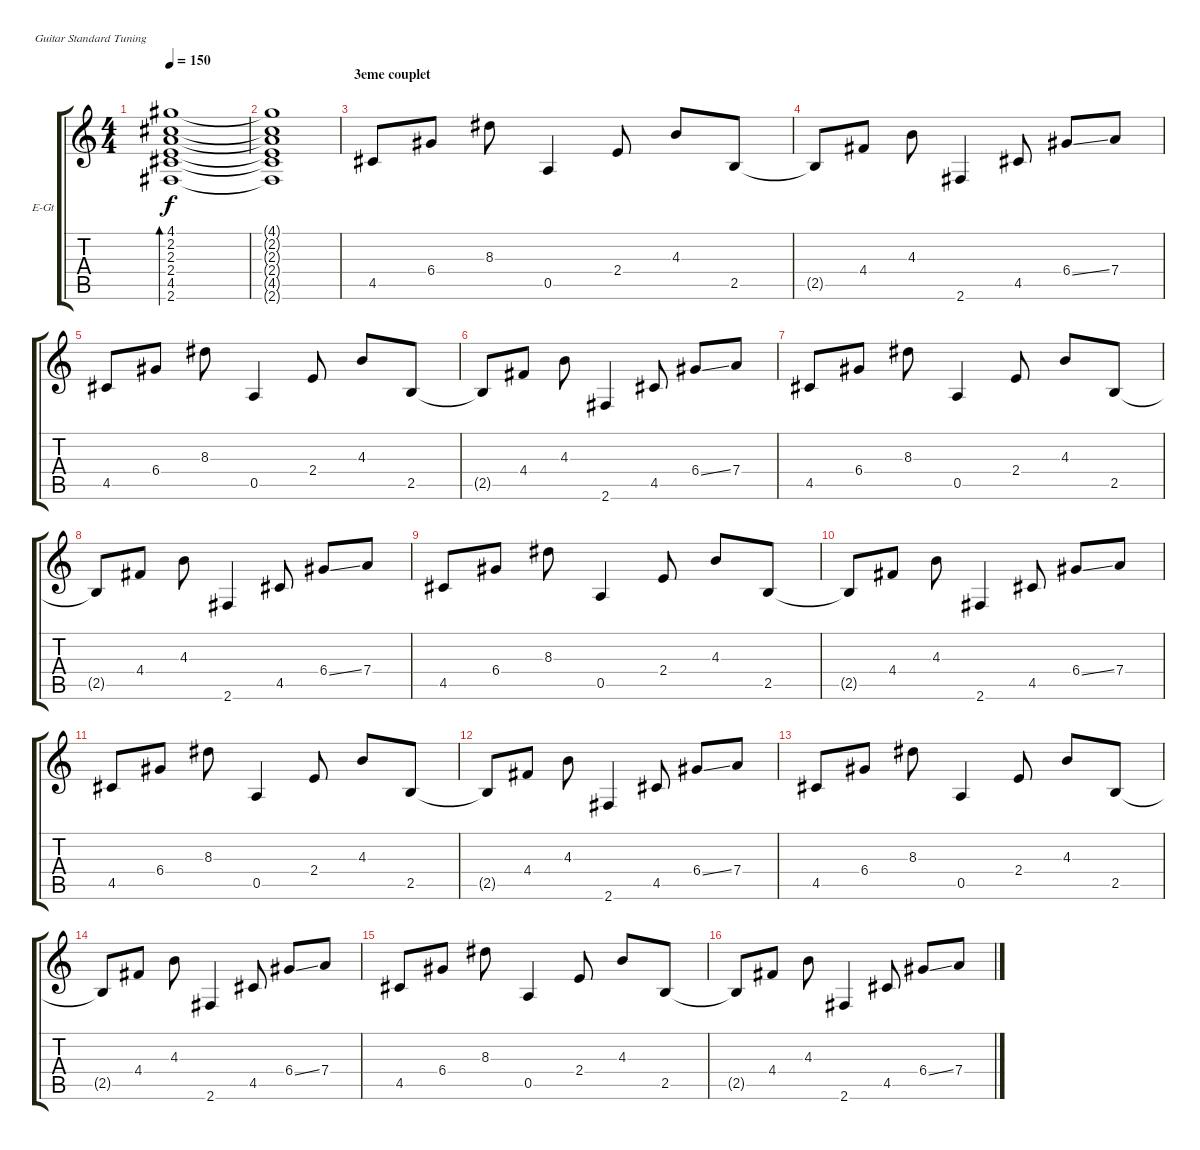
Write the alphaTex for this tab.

\bracketExtendMode groupsimilarinstruments
\firstSystemTrackNameOrientation horizontal
\otherSystemsTrackNameOrientation horizontal
\track ("Guitare 1" "E-Gt") {instrument electricguitarclean}
\staff {score tabs}
\tuning (E4 B3 G3 D3 A2 E2)
\ts (4 4)
\tempo 150
\clef g2
\ks c
(4.1 2.2 2.3 2.4 4.5 2.6).1{bd 120 dy f} |
(4.1{t} 2.2{t} 2.3{t} 2.4{t} 4.5{t} 2.6{t}).1 |
\section ("" "3eme couplet")
4.5.8 6.4.8 8.3.8 0.5.4 2.4.8 4.3.8 2.5.8 |
2.5{t}.8 4.4.8 4.3.8 2.6.4 4.5.8 6.4{ss}.8 7.4.8 |
4.5.8 6.4.8 8.3.8 0.5.4 2.4.8 4.3.8 2.5.8 |
2.5{t}.8 4.4.8 4.3.8 2.6.4 4.5.8 6.4{ss}.8 7.4.8 |
4.5.8 6.4.8 8.3.8 0.5.4 2.4.8 4.3.8 2.5.8 |
2.5{t}.8 4.4.8 4.3.8 2.6.4 4.5.8 6.4{ss}.8 7.4.8 |
4.5.8 6.4.8 8.3.8 0.5.4 2.4.8 4.3.8 2.5.8 |
2.5{t}.8 4.4.8 4.3.8 2.6.4 4.5.8 6.4{ss}.8 7.4.8 |
4.5.8 6.4.8 8.3.8 0.5.4 2.4.8 4.3.8 2.5.8 |
2.5{t}.8 4.4.8 4.3.8 2.6.4 4.5.8 6.4{ss}.8 7.4.8 |
4.5.8 6.4.8 8.3.8 0.5.4 2.4.8 4.3.8 2.5.8 |
2.5{t}.8 4.4.8 4.3.8 2.6.4 4.5.8 6.4{ss}.8 7.4.8 |
4.5.8 6.4.8 8.3.8 0.5.4 2.4.8 4.3.8 2.5.8 |
2.5{t}.8 4.4.8 4.3.8 2.6.4 4.5.8 6.4{ss}.8 7.4.8
